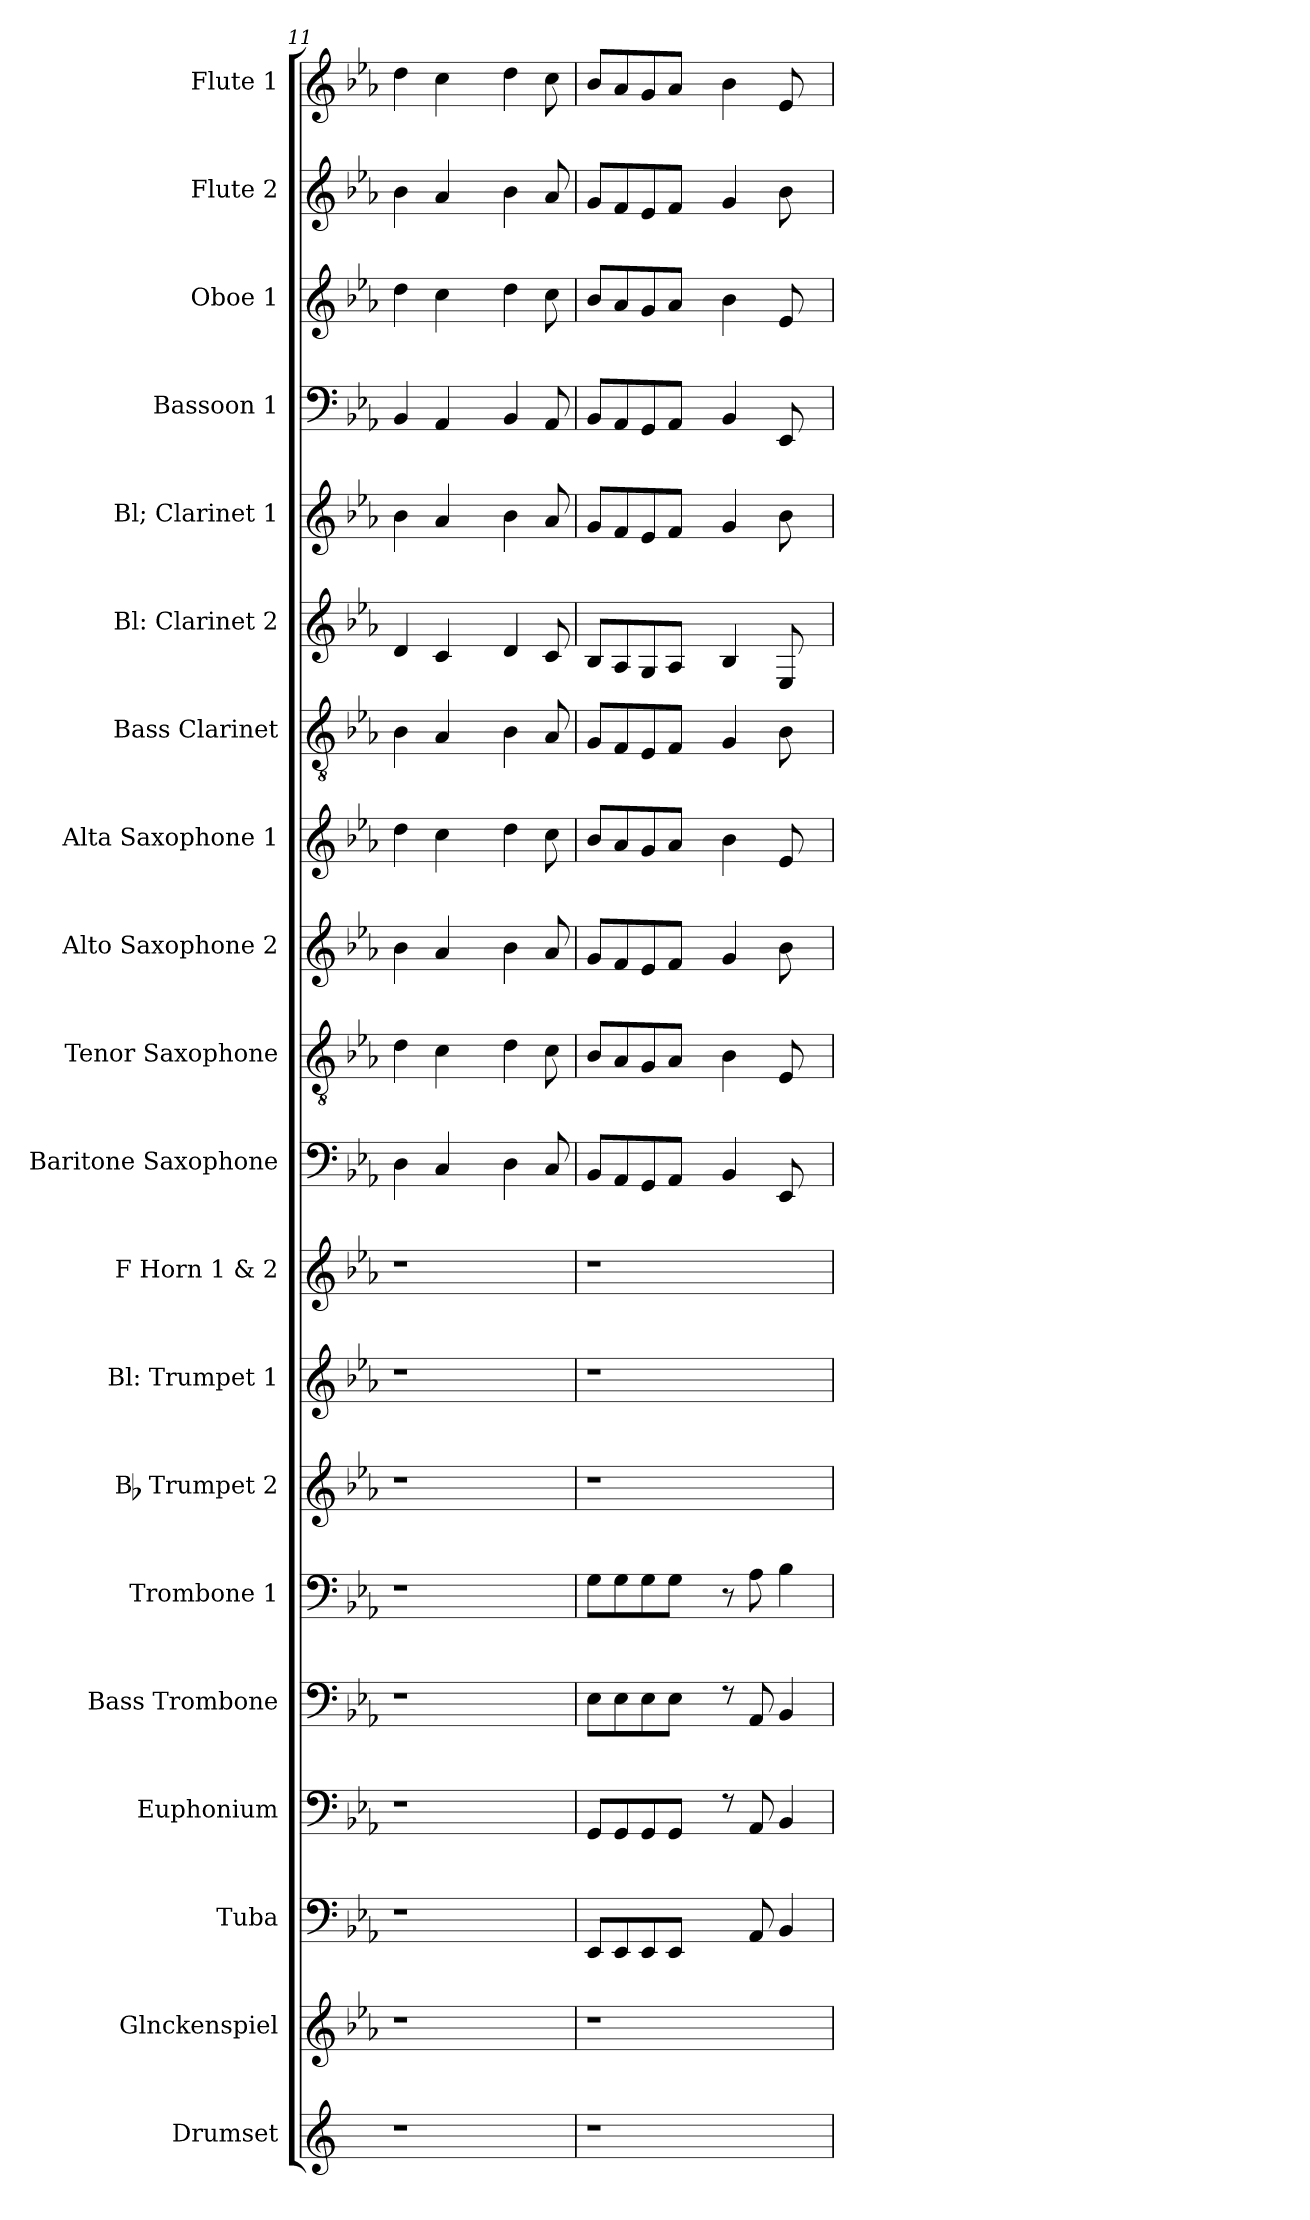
**kern	**kern	**kern	**kern	**kern	**kern	**kern	**kern	**kern	**kern	**kern	**kern	**kern	**kern	**kern	**kern	**kern	**kern	**kern	**kern
*part20	*part19	*part18	*part17	*part16	*part15	*part14	*part13	*part12	*part11	*part10	*part9	*part8	*part7	*part6	*part5	*part4	*part3	*part2	*part1
*staff20	*staff19	*staff18	*staff17	*staff16	*staff15	*staff14	*staff13	*staff12	*staff11	*staff10	*staff9	*staff8	*staff7	*staff6	*staff5	*staff4	*staff3	*staff2	*staff1
*I"Drumset	*I"Glnckenspiel	*I"Tuba	*I"Euphonium	*I"Bass Trombone	*I"Trombone 1	*I"Bb Trumpet 2	*I"Bl: Trumpet 1	*I"F Horn 1 & 2	*I"Baritone Saxophone	*I"Tenor Saxophone	*I"Alto Saxophone 2	*I"Alta Saxophone 1	*I"Bass Clarinet	*I"Bl: Clarinet 2	*I"Bl; Clarinet 1	*I"Bassoon 1	*I"Oboe 1	*I"Flute 2	*I"Flute 1
*clefG2	*clefG2	*clefF4	*clefF4	*clefF4	*clefF4	*clefG2	*clefG2	*clefG2	*clefF4	*clefGv2	*clefG2	*clefG2	*clefGv2	*clefG2	*clefG2	*clefF4	*clefG2	*clefG2	*clefG2
*	*k[b-e-a-]	*k[b-e-a-]	*k[b-e-a-]	*k[b-e-a-]	*k[b-e-a-]	*k[b-e-a-]	*k[b-e-a-]	*k[b-e-a-]	*k[b-e-a-]	*k[b-e-a-]	*k[b-e-a-]	*k[b-e-a-]	*k[b-e-a-]	*k[b-e-a-]	*k[b-e-a-]	*k[b-e-a-]	*k[b-e-a-]	*k[b-e-a-]	*k[b-e-a-]
=11	=11	=11	=11	=11	=11	=11	=11	=11	=11	=11	=11	=11	=11	=11	=11	=11	=11	=11	=11
1r	1r	1r	1r	1r	1r	1r	1r	1r	4D\	4d\	4b-\	4dd\	4B-\	4d/	4b-\	4BB-/	4dd\	4b-\	4dd\
.	.	.	.	.	.	.	.	.	4C/	4c\	4a-/	4cc\	4A-/	4c/	4a-/	4AA-/	4cc\	4a-/	4cc\
.	.	.	.	.	.	.	.	.	8ryy	8ryy	8ryy	8ryy	8ryy	8ryy	8ryy	8ryy	8ryy	8ryy	8ryy
.	.	.	.	.	.	.	.	.	4D\	4d\	4b-\	4dd\	4B-\	4d/	4b-\	4BB-/	4dd\	4b-\	4dd\
.	.	.	.	.	.	.	.	.	8C/L	8c\L	8a-/L	8cc\L	8A-/L	8c/L	8a-/L	8AA-/L	8cc\L	8a-/L	8cc\L
=12	=12	=12	=12	=12	=12	=12	=12	=12	=12	=12	=12	=12	=12	=12	=12	=12	=12	=12	=12
1r	1r	8EE-/L	8GG/L	8E-\L	8G\L	1r	1r	1r	8BB-/L	8B-/L	8g/L	8b-/L	8G/L	8B-/L	8g/L	8BB-/L	8b-/L	8g/L	8b-/L
.	.	8EE-/	8GG/	8E-\	8G\	.	.	.	8AA-/	8A-/	8f/	8a-/	8F/	8A-/	8f/	8AA-/	8a-/	8f/	8a-/
.	.	8EE-/	8GG/	8E-\	8G\	.	.	.	8GG/	8G/	8e-/	8g/	8E-/	8G/	8e-/	8GG/	8g/	8e-/	8g/
.	.	8EE-/J	8GG/J	8E-\J	8G\J	.	.	.	8AA-/J	8A-/J	8f/J	8a-/J	8F/J	8A-/J	8f/J	8AA-/J	8a-/J	8f/J	8a-/J
.	.	4ryy	8ryy	8ryy	8ryy	.	.	.	8ryy	8ryy	8ryy	8ryy	8ryy	8ryy	8ryy	8ryy	8ryy	8ryy	8ryy
.	.	.	8rE	8rE	8r	.	.	.	4BB-/	4B-\	4g/	4b-\	4G/	4B-/	4g/	4BB-/	4b-\	4g/	4b-\
.	.	8AA-/	8AA-/	8AA-/	8A-\	.	.	.	.	.	.	.	.	.	.	.	.	.	.
.	.	4BB-/	4BB-/	4BB-/	4B-\	.	.	.	8EE-/L	8E-/L	8b-\L	8e-/L	8B-\L	8E-/L	8b-\L	8EE-/L	8e-/L	8b-\L	8e-/L
8ryy	8ryy	.	.	.	.	8ryy	8ryy	8ryy	8ryy	8ryy	8ryy	8ryy	8ryy	8ryy	8ryy	8ryy	8ryy	8ryy	8ryy
=	=	=	=	=	=	=	=	=	=	=	=	=	=	=	=	=	=	=	=
*-	*-	*-	*-	*-	*-	*-	*-	*-	*-	*-	*-	*-	*-	*-	*-	*-	*-	*-	*-
